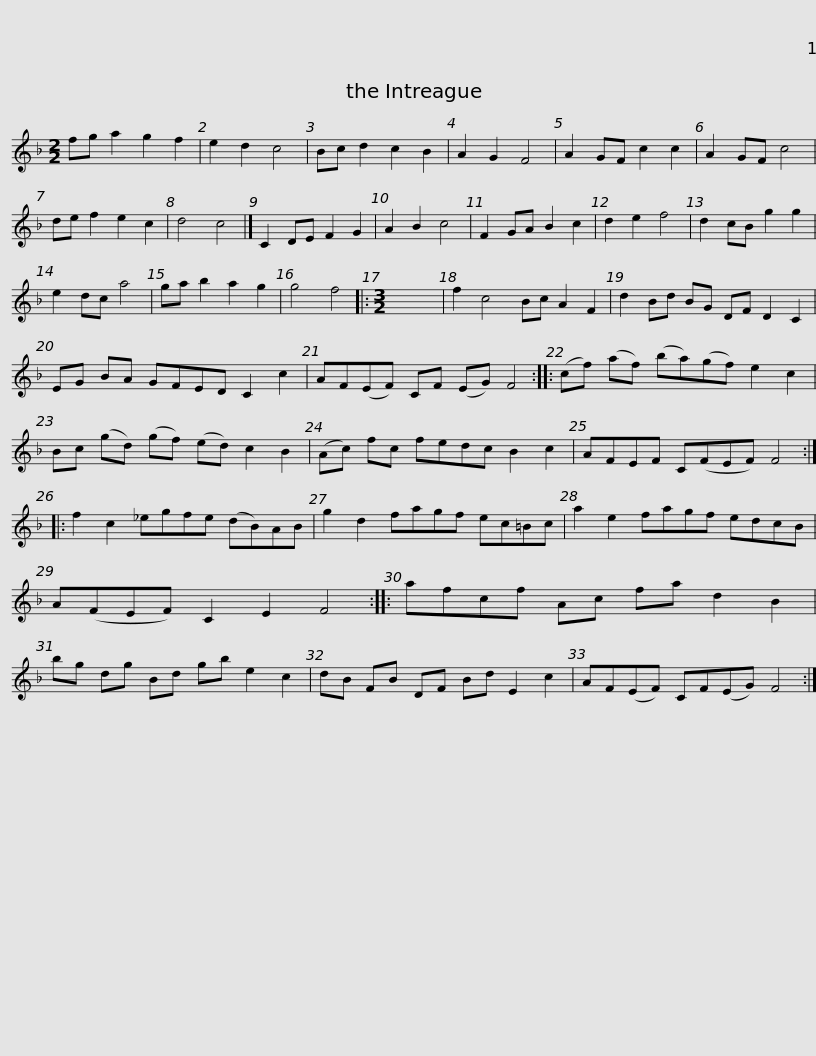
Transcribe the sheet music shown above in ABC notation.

X:1
L:1/8
M:2/2
I:linebreak $
K:F
V:1 treble
V:1
 fg a2 g2 f2 | e2 d2 c4 | Bc d2 c2 B2 | A2 G2 F4 | A2 GF c2 c2 | %5
 A2 GF c4 | de f2 e2 c2 | d4 c4 |] C2 DE F2 G2 |$ A2 B2 c4 | %10
 F2 GA B2 c2 | d2 e2 f4 | d2 cB g2 g2 | e2 dc a4 | ga b2 a2 g2 | %15
 g4 f4 |:[M:3/2] x12 | f2 c4 Bc A2 F2 |$ d2 Bd BG DF D2 C2 | EG BA GFED C2 c2 | %20
 AF(EF) CF (EG) F4 :: (cf) (af) (ba)(gf) e2 c2 |$ Bc (gd) (gf) (ed) c2 B2 | (Ac) fc fedc B2 c2 | AFEF C(FEF) F4 :: %25
 f2 c2 _egfe (dB)AB |$ g2 d2 fagf ec=Bc | a2 e2 fagf edcB | A(FEF) C2 E2 F4 :: afcf Ac fa d2 B2 |$ %30
 bg dg Bd gb e2 c2 | dB FB DF Bd E2 c2 | AF(EF) CF(EG) F4 :| %33
